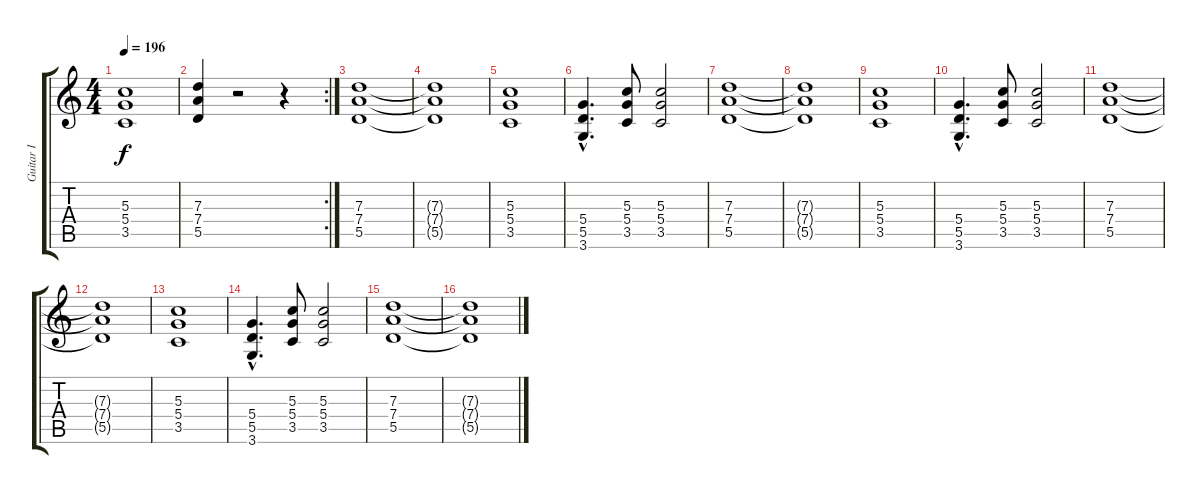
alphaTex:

\track ("Guitar I" "Guitar I") {instrument distortionguitar}
\staff {score tabs}
\tuning (E4 B3 G3 D3 A2 E2) {hide}
\ts (4 4)
\tempo 196
\clef g2
\ks c
(5.3 5.4 3.5).1{dy f} |
\rc 2
(7.3 7.4 5.5).4 r.2 r.4 |
(7.3 7.4 5.5).1 |
(7.3{t} 7.4{t} 5.5{t}).1 |
(5.3 5.4 3.5).1 |
(5.4{hac} 5.5{hac} 3.6{hac}).4{d} (5.3 5.4 3.5).8 (5.3 5.4 3.5).2 |
(7.3 7.4 5.5).1 |
(7.3{t} 7.4{t} 5.5{t}).1 |
(5.3 5.4 3.5).1 |
(5.4{hac} 5.5{hac} 3.6{hac}).4{d} (5.3 5.4 3.5).8 (5.3 5.4 3.5).2 |
(7.3 7.4 5.5).1 |
(7.3{t} 7.4{t} 5.5{t}).1 |
(5.3 5.4 3.5).1 |
(5.4{hac} 5.5{hac} 3.6{hac}).4{d} (5.3 5.4 3.5).8 (5.3 5.4 3.5).2 |
(7.3 7.4 5.5).1 |
(7.3{t} 7.4{t} 5.5{t}).1
